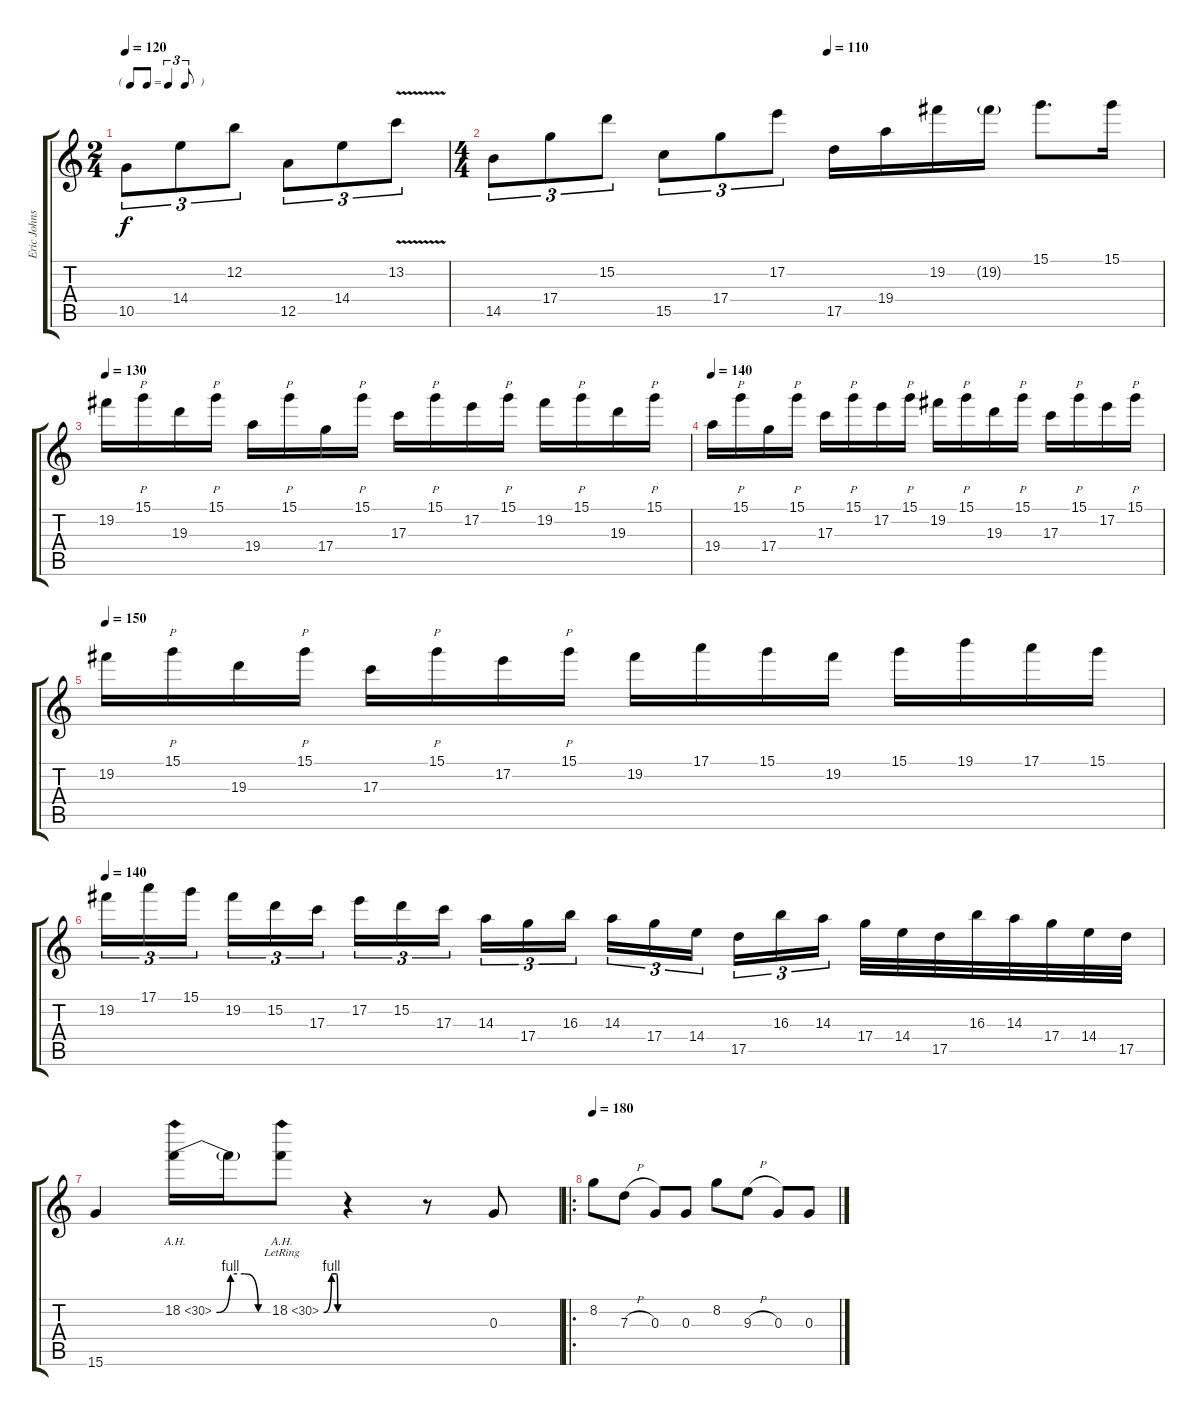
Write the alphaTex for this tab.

\track ("Eric Johnson" "Eric Johns") {instrument overdrivenguitar}
\staff {score tabs}
\tuning (E4 B3 G3 D3 A2 E2) {hide}
\ts (2 4)
\tf triplet8th
\tempo 120
\clef g2
\ks c
10.5.8{tu (3 2) dy f} 14.4.8{tu (3 2)} 12.2.8{tu (3 2)} 12.5.8{tu (3 2)} 14.4.8{tu (3 2)} 13.2{v}.8{tu (3 2)} |
\ts (4 4)
\tempo (110 0.5)
14.5.8{tu (3 2)} 17.4.8{tu (3 2)} 15.2.8{tu (3 2)} 15.5.8{tu (3 2)} 17.4.8{tu (3 2)} 17.2.8{tu (3 2)} 17.5.16 19.4.16 19.2.16 19.2{g}.16 15.1.8{d} 15.1.16 |
\tempo 130
19.2.16 15.1.16{p} 19.3.16 15.1.16{p} 19.4.16 15.1.16{p} 17.4.16 15.1.16{p} 17.3.16 15.1.16{p} 17.2.16 15.1.16{p} 19.2.16 15.1.16{p} 19.3.16 15.1.16{p} |
\tempo 140
19.4.16 15.1.16{p} 17.4.16 15.1.16{p} 17.3.16 15.1.16{p} 17.2.16 15.1.16{p} 19.2.16 15.1.16{p} 19.3.16 15.1.16{p} 17.3.16 15.1.16{p} 17.2.16 15.1.16{p} |
\tempo 150
19.2.16 15.1.16{p} 19.3.16 15.1.16{p} 17.3.16 15.1.16{p} 17.2.16 15.1.16{p} 19.2.16 17.1.16 15.1.16 19.2.16 15.1.16 19.1.16 17.1.16 15.1.16 |
\tempo 140
19.2.16{tu (3 2)} 17.1.16{tu (3 2)} 15.1.16{tu (3 2) beam splitsecondary} 19.2.16{tu (3 2)} 15.2.16{tu (3 2)} 17.3.16{tu (3 2)} 17.2.16{tu (3 2)} 15.2.16{tu (3 2)} 17.3.16{tu (3 2) beam splitsecondary} 14.3.16{tu (3 2)} 17.4.16{tu (3 2)} 16.3.16{tu (3 2)} 14.3.16{tu (3 2)} 17.4.16{tu (3 2)} 14.4.16{tu (3 2) beam splitsecondary} 17.5.16{tu (3 2)} 16.3.16{tu (3 2)} 14.3.16{tu (3 2)} 17.4.32 14.4.32 17.5.32 16.3.32 14.3.32 17.4.32 14.4.32 17.5.32 |
15.6.4 18.2{be (custom 0 0 15 4 30 4 45 0 60 0) ah 12}.16 18.2{t}.16 18.2{be (custom 0 0 30 4 50 4 54 0 60 0) ah 12 lr}.8 r.4 r.8 0.3.8 |
\ro
\tempo 180
8.2.8 7.3{h}.8 0.3.8 0.3.8 8.2.8 9.3{h}.8 0.3.8 0.3.8
